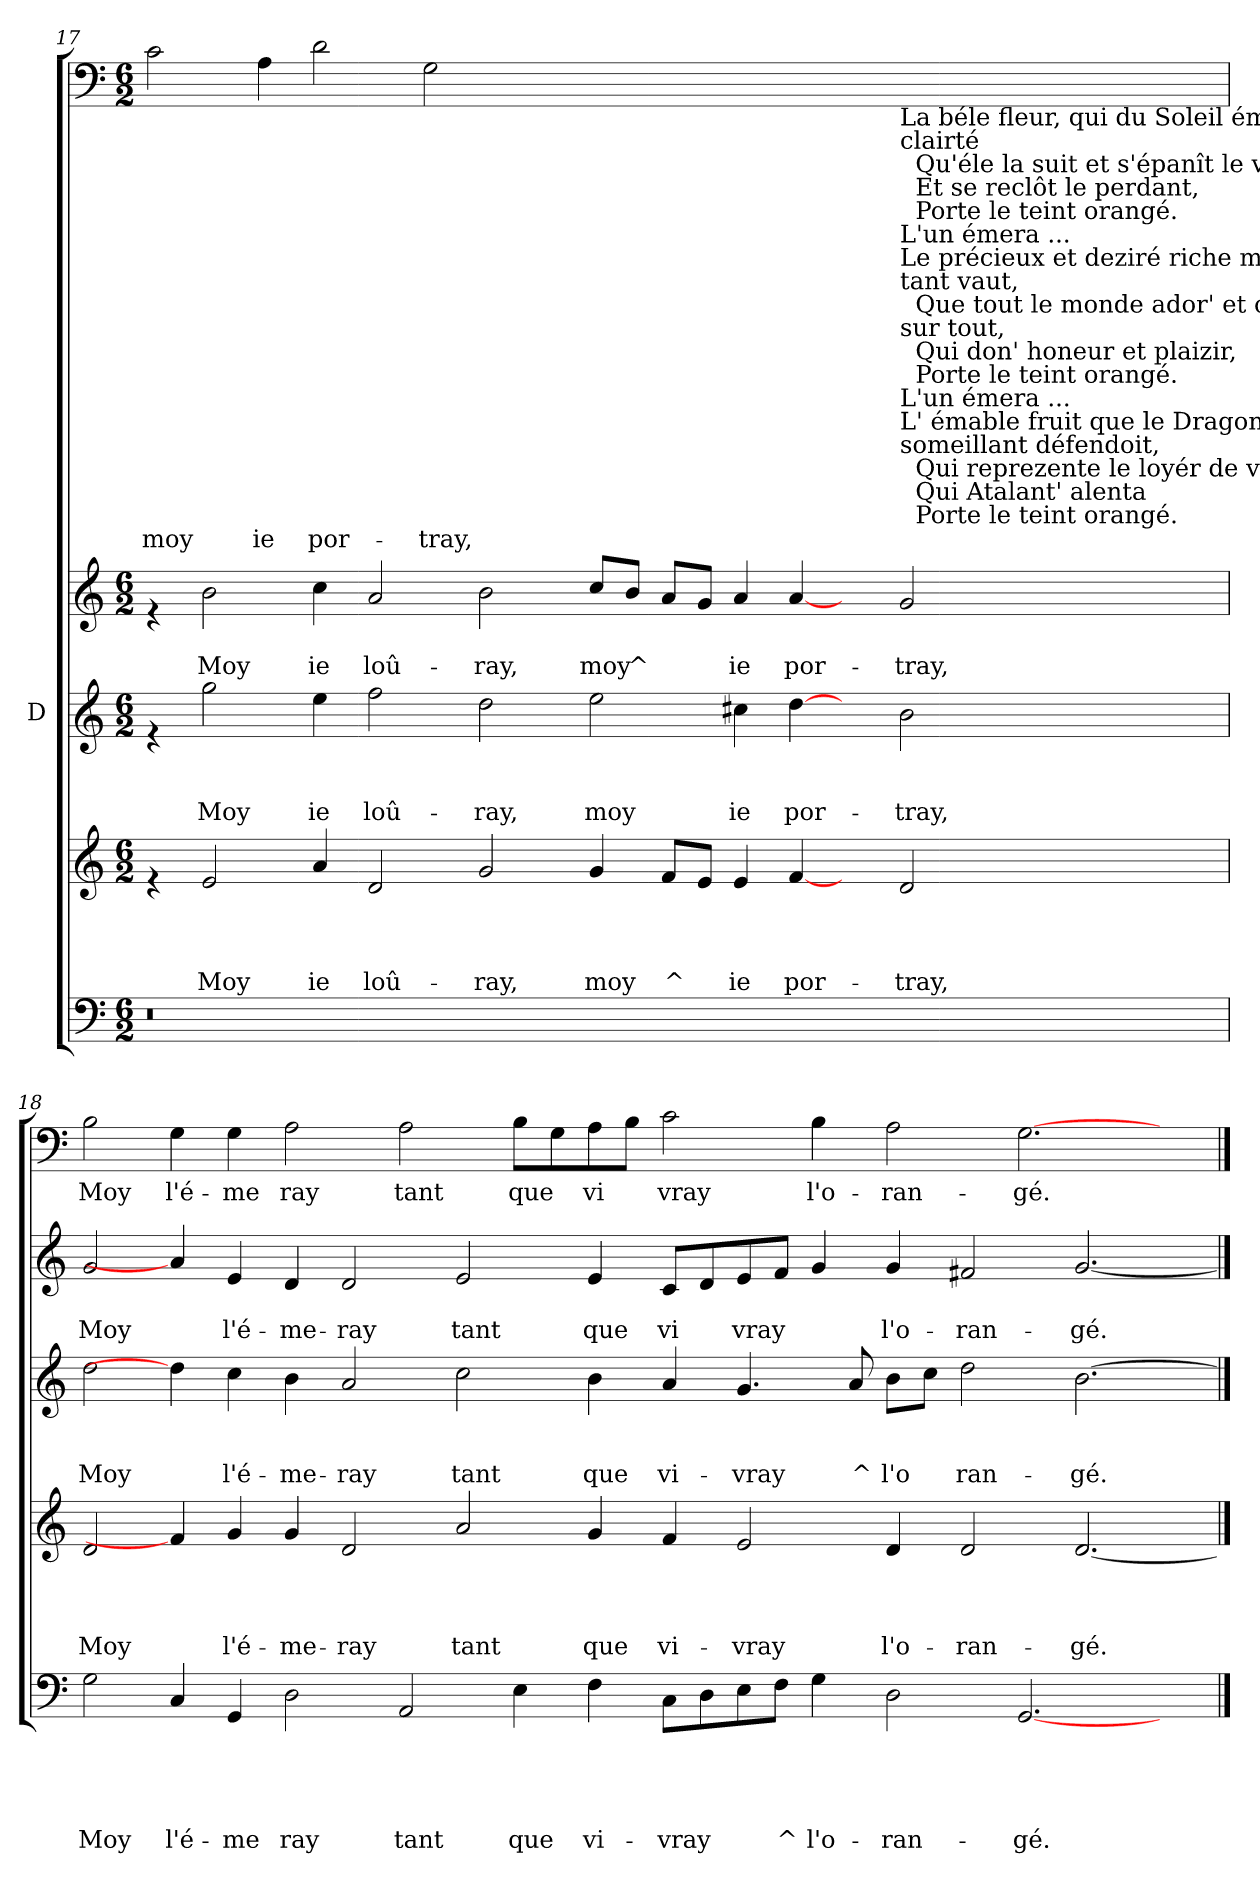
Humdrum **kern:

**kern	**text	**text	**text	**text	**text	**kern	**text	**text	**text	**text	**kern	**text	**text	**text	**kern	**text	**text	**kern	**text
*part5	*part5	*part5	*part5	*part5	*part5	*part4	*part4	*part4	*part4	*part4	*part3	*part3	*part3	*part3	*part2	*part2	*part2	*part1	*part1
*staff5	*staff5	*staff5	*staff5	*staff5	*staff5	*staff4	*staff4	*staff4	*staff4	*staff4	*staff3	*staff3	*staff3	*staff3	*staff2	*staff2	*staff2	*staff1	*staff1
*	*	*	*	*	*	*	*	*	*	*	*I"D	*	*	*	*	*	*	*	*
!!LO:LB:g=z
*clefF4	*	*	*	*	*	*clefG2	*	*	*	*	*clefG2	*	*	*	*clefG2	*	*	*clefF4	*
*k[]	*	*	*	*	*	*k[]	*	*	*	*	*k[]	*	*	*	*k[]	*	*	*k[]	*
*C:	*	*	*	*	*	*C:	*	*	*	*	*C:	*	*	*	*C:	*	*	*C:	*
*M6/2	*	*	*	*	*	*M6/2	*	*	*	*	*M6/2	*	*	*	*M6/2	*	*	*M6/2	*
=17	=17	=17	=17	=17	=17	=17	=17	=17	=17	=17	=17	=17	=17	=17	=17	=17	=17	=17	=17
!	!	!	!	!	!	!	!	!	!	!	!	!	!	!	!	!	!	!	!LO:LY:b
0.r	.	.	.	.	.	4re	.	.	.	.	4re	.	.	.	4re	.	.	2c\	moy
!	!	!	!	!	!	!	!	!	!	!LO:LY:b	!	!	!	!LO:LY:b	!	!	!LO:LY:b	!	!
.	.	.	.	.	.	2e/	.	.	.	Moy	2gg\	.	.	Moy	2b\	.	Moy	.	.
!	!	!	!	!	!	!	!	!	!	!	!	!	!	!	!	!	!	!	!LO:LY:b
.	.	.	.	.	.	.	.	.	.	.	.	.	.	.	.	.	.	4A\	ie
!	!	!	!	!	!	!	!	!	!	!LO:LY:b	!	!	!	!LO:LY:b	!	!	!LO:LY:b	!	!LO:LY:b
.	.	.	.	.	.	4a/	.	.	.	ie	4ee\	.	.	ie	4cc\	.	ie	2d\	por-
!	!	!	!	!	!	!	!	!	!	!LO:LY:b	!	!	!	!LO:LY:b	!	!	!LO:LY:b	!	!
.	.	.	.	.	.	2d/	.	.	.	loû-	2ff\	.	.	loû-	2a/	.	loû-	.	.
!	!	!	!	!	!	!	!	!	!	!	!	!	!	!	!	!	!	!	!LO:LY:b
.	.	.	.	.	.	.	.	.	.	.	.	.	.	.	.	.	.	2G\	-tray,
!	!	!	!	!	!	!	!	!	!	!LO:LY:b	!	!	!	!LO:LY:b	!	!	!LO:LY:b	!	!
.	.	.	.	.	.	2g/	.	.	.	-ray,	2dd\	.	.	-ray,	2b\	.	-ray,	.	.
.	.	.	.	.	.	.	.	.	.	.	.	.	.	.	.	.	.	1.ryy	.
!	!	!	!	!	!	!	!	!	!	!LO:LY:b	!	!	!	!LO:LY:b	!	!	!LO:LY:b	!	!
.	.	.	.	.	.	4g/	.	.	.	moy	2ee\	.	.	moy	8cc/L	.	moy	.	.
!	!	!	!	!	!	!	!	!	!	!	!	!	!	!	!	!	!LO:LY:b	!	!
.	.	.	.	.	.	.	.	.	.	.	.	.	.	.	8b/J	.	^	.	.
!	!	!	!	!	!	!	!	!	!	!LO:LY:b	!	!	!	!	!	!	!	!	!
.	.	.	.	.	.	8f/L	.	.	.	^	.	.	.	.	8a/L	.	.	.	.
.	.	.	.	.	.	8e/J	.	.	.	.	.	.	.	.	8g/J	.	.	.	.
!	!	!	!	!	!	!	!	!	!	!LO:LY:b	!	!	!	!LO:LY:b	!	!	!LO:LY:b	!	!
.	.	.	.	.	.	4e/	.	.	.	ie	4cc#X\	.	.	ie	4a/	.	ie	.	.
!	!	!	!	!	!	!	!	!	!	!LO:LY:b	!	!	!	!LO:LY:b	!	!	!LO:LY:b	!	!
.	.	.	.	.	.	[4f/	.	.	.	por-	[4dd\	.	.	por-	[4a/	.	por-	.	.
2.ryy	.	.	.	.	.	4ryy	.	.	.	.	4ryy	.	.	.	4ryy	.	.	.	.
!	!	!	!	!	!	!	!	!	!	!	!	!	!	!	!	!	!	!LO:TX:b:t=La béle fleur, qui du Soleil éme si fort la \nclairté\n  Qu'éle la suit et s'épanît le voyant,\n     Et se reclôt le perdant,\n     Porte le teint orangé.\nL'un émera ...\nLe précieux et deziré riche metal qui \ntant vaut,\n  Que tout le monde ador' et cherche \nsur tout,\n     Qui don' honeur et plaizir,\n     Porte le teint orangé.\nL'un émera ...\nL' émable fruit que le Dragon ne \nsomeillant défendoit,\n  Qui reprezente le loyér de vertu,\n     Qui Atalant' alenta\n     Porte le teint orangé.	!
!	!	!	!	!	!	!	!	!	!	!LO:LY:b	!	!	!	!LO:LY:b	!	!	!LO:LY:b	!	!
.	.	.	.	.	.	2d/	.	.	.	-tray,	2b\	.	.	-tray,	2g/	.	-tray,	2ryy	.
!!LO:LB:g=z
=18	=18	=18	=18	=18	=18	=18	=18	=18	=18	=18	=18	=18	=18	=18	=18	=18	=18	=18	=18
!	!	!	!	!	!LO:LY:b	!	!	!	!	!LO:LY:b	!	!	!	!LO:LY:b	!	!	!LO:LY:b	!	!LO:LY:b
2G\	.	.	.	.	Moy	2d/	.	.	.	Moy	2dd\	.	.	Moy	2g/	.	Moy	2B\	Moy
!	!	!	!	!	!LO:LY:b	!	!	!	!	!	!	!	!	!	!	!	!	!	!LO:LY:b
4C/	.	.	.	.	l'é-	4f/]	.	.	.	.	4dd\]	.	.	.	4a/]	.	.	4G\	l'é-
!	!	!	!	!	!LO:LY:b	!	!	!	!	!LO:LY:b	!	!	!	!LO:LY:b	!	!	!LO:LY:b	!	!LO:LY:b
4GG/	.	.	.	.	-me	4g/	.	.	.	l'é-	4cc\	.	.	l'é-	4e/	.	l'é-	4G\	-me
!	!	!	!	!	!LO:LY:b	!	!	!	!	!LO:LY:b	!	!	!	!LO:LY:b	!	!	!LO:LY:b	!	!LO:LY:b
2D\	.	.	.	.	ray	4g/	.	.	.	-me-	4b\	.	.	-me-	4d/	.	-me-	2A\	ray
!	!	!	!	!	!	!	!	!	!	!LO:LY:b	!	!	!	!LO:LY:b	!	!	!LO:LY:b	!	!
.	.	.	.	.	.	2d/	.	.	.	-ray	2a/	.	.	-ray	2d/	.	-ray	.	.
!	!	!	!	!	!LO:LY:b	!	!	!	!	!	!	!	!	!	!	!	!	!	!LO:LY:b
2AA/	.	.	.	.	tant	.	.	.	.	.	.	.	.	.	.	.	.	2A\	tant
!	!	!	!	!	!	!	!	!	!	!LO:LY:b	!	!	!	!LO:LY:b	!	!	!LO:LY:b	!	!
.	.	.	.	.	.	2a/	.	.	.	tant	2cc\	.	.	tant	2e/	.	tant	.	.
!	!	!	!	!	!LO:LY:b	!	!	!	!	!	!	!	!	!	!	!	!	!	!LO:LY:b
4E\	.	.	.	.	que	.	.	.	.	.	.	.	.	.	.	.	.	8B\L	que
.	.	.	.	.	.	.	.	.	.	.	.	.	.	.	.	.	.	8G\	.
!	!	!	!	!	!LO:LY:b	!	!	!	!	!LO:LY:b	!	!	!	!LO:LY:b	!	!	!LO:LY:b	!	!LO:LY:b
4F\	.	.	.	.	vi-	4g/	.	.	.	que	4b\	.	.	que	4e/	.	que	8A\	vi
.	.	.	.	.	.	.	.	.	.	.	.	.	.	.	.	.	.	8B\J	.
!	!	!	!	!	!LO:LY:b	!	!	!	!	!LO:LY:b	!	!	!	!LO:LY:b	!	!	!LO:LY:b	!	!LO:LY:b
8C\L	.	.	.	.	-vray	4f/	.	.	.	vi-	4a/	.	.	vi-	8c/L	.	vi	2c\	vray
8D\	.	.	.	.	.	.	.	.	.	.	.	.	.	.	8d/	.	.	.	.
!	!	!	!	!	!	!	!	!	!	!LO:LY:b	!	!	!	!LO:LY:b	!	!	!LO:LY:b	!	!
8E\	.	.	.	.	.	2e/	.	.	.	-vray	4.g/	.	.	-vray	8e/	.	vray	.	.
!	!	!	!	!	!LO:LY:b	!	!	!	!	!	!	!	!	!	!	!	!	!	!
8F\J	.	.	.	.	^	.	.	.	.	.	.	.	.	.	8f/J	.	.	.	.
!	!	!	!	!	!LO:LY:b	!	!	!	!	!	!	!	!	!	!	!	!	!	!LO:LY:b
4G\	.	.	.	.	l'o-	.	.	.	.	.	.	.	.	.	4g/	.	.	4B\	l'o-
!	!	!	!	!	!	!	!	!	!	!	!	!	!	!LO:LY:b	!	!	!	!	!
.	.	.	.	.	.	.	.	.	.	.	8a/	.	.	^	.	.	.	.	.
!	!	!	!	!	!LO:LY:b	!	!	!	!	!LO:LY:b	!	!	!	!LO:LY:b	!	!	!LO:LY:b	!	!LO:LY:b
2D\	.	.	.	.	-ran-	4d/	.	.	.	l'o-	8b\L	.	.	l'o	4g/	.	l'o-	2A\	-ran-
.	.	.	.	.	.	.	.	.	.	.	8cc\J	.	.	.	.	.	.	.	.
!	!	!	!	!	!	!	!	!	!	!LO:LY:b	!	!	!	!LO:LY:b	!	!	!LO:LY:b	!	!
.	.	.	.	.	.	2d/	.	.	.	-ran-	2dd\	.	.	ran-	2f#X/	.	-ran-	.	.
!	!	!	!	!	!LO:LY:b	!	!	!	!	!	!	!	!	!	!	!	!	!	!LO:LY:b
[<2.GG/	.	.	.	.	-gé.	.	.	.	.	.	.	.	.	.	.	.	.	[>2.G\	-gé.
!	!	!	!	!	!	!	!	!	!	!LO:LY:b	!	!	!	!LO:LY:b	!	!	!LO:LY:b	!	!
.	.	.	.	.	.	[<2.d/	.	.	.	-gé.	[>2.b\	.	.	-gé.	[<2.g/	.	-gé.	.	.
4ryy	.	.	.	.	.	.	.	.	.	.	.	.	.	.	.	.	.	4ryy	.
==	==	==	==	==	==	==	==	==	==	==	==	==	==	==	==	==	==	==	==
*-	*-	*-	*-	*-	*-	*-	*-	*-	*-	*-	*-	*-	*-	*-	*-	*-	*-	*-	*-
